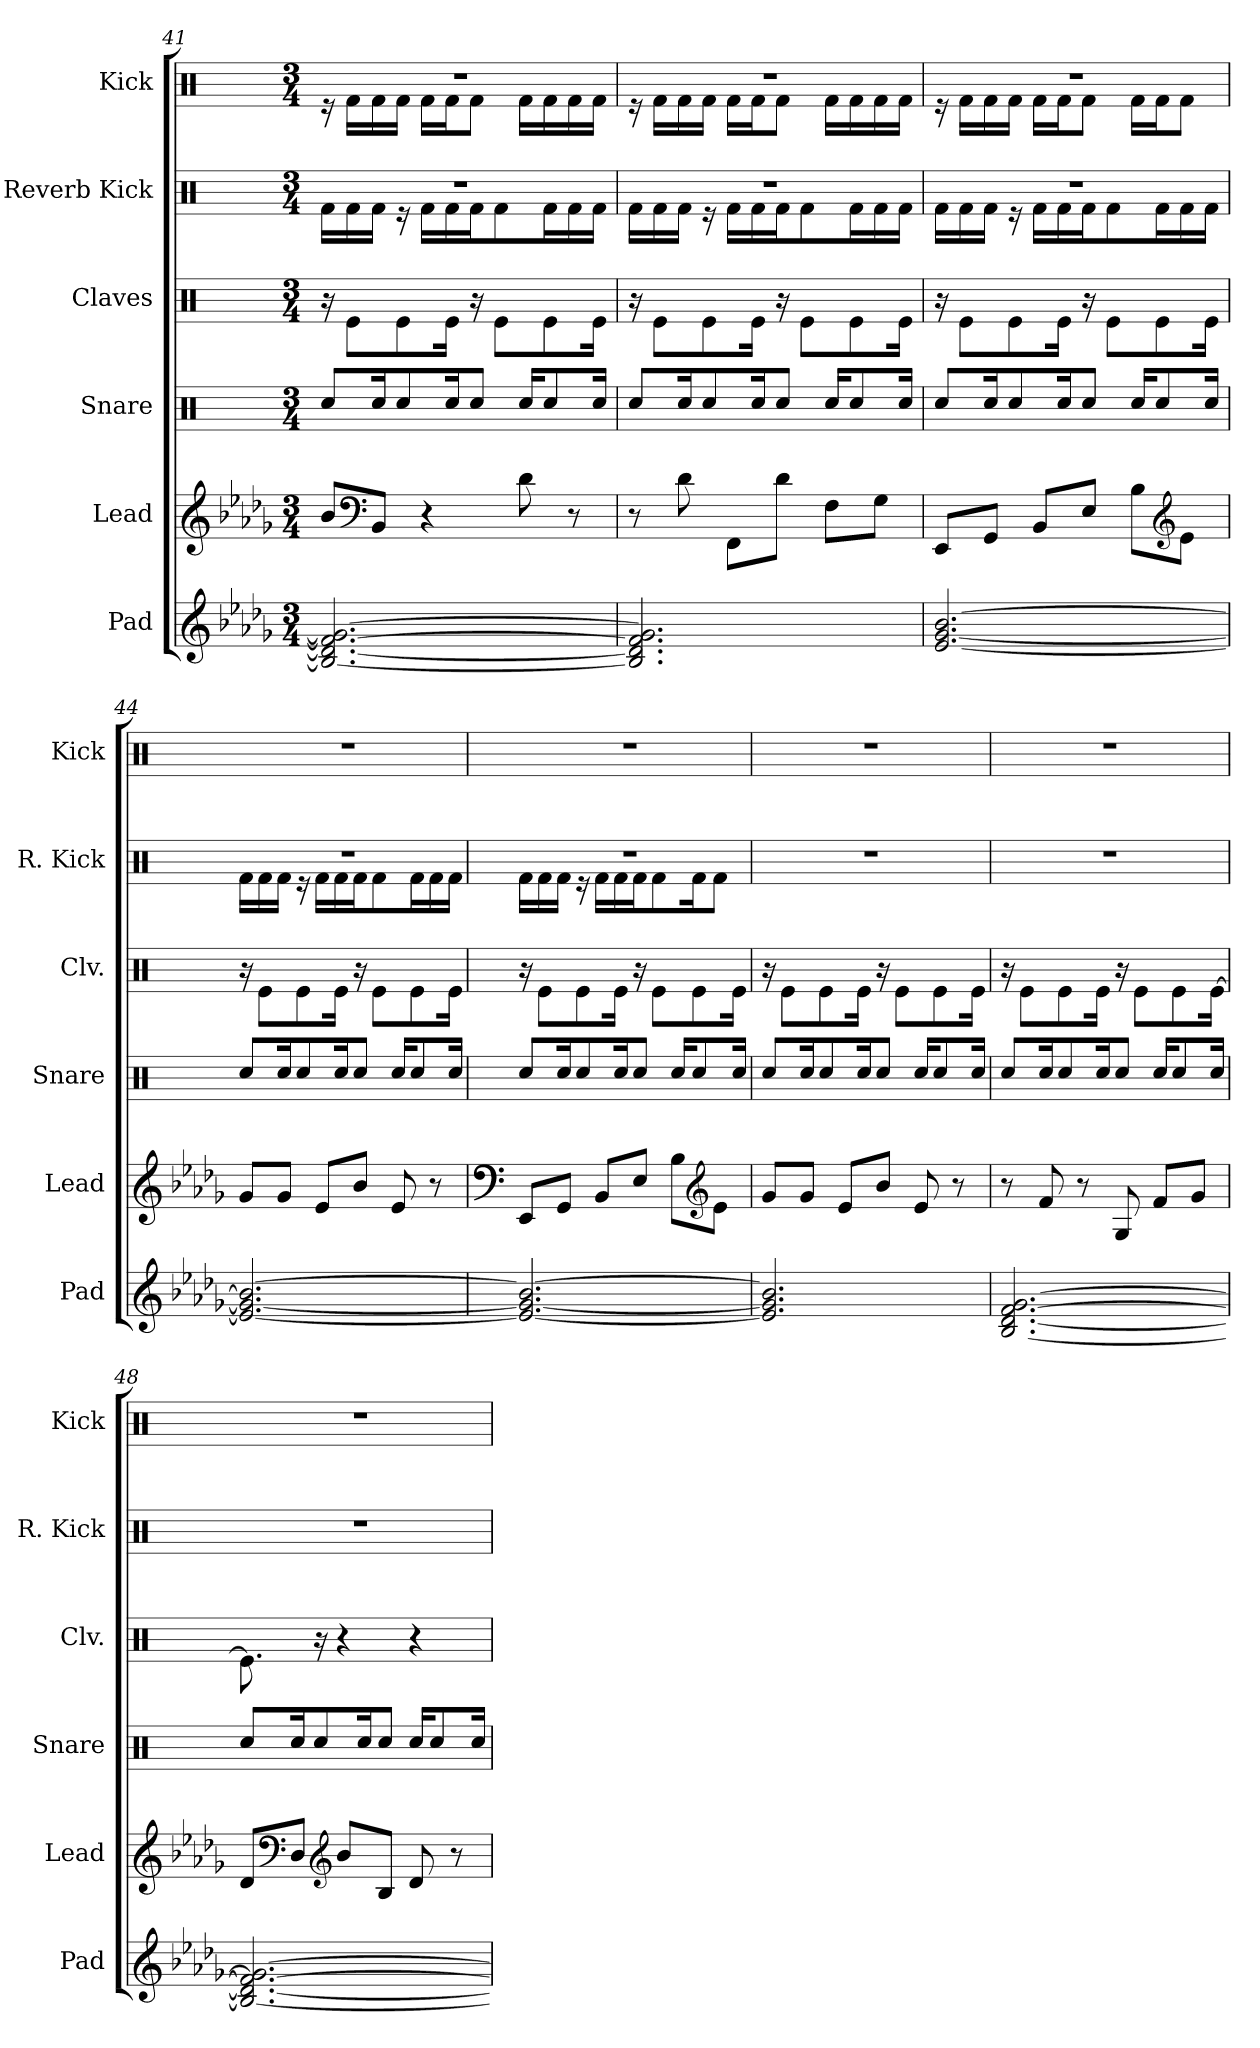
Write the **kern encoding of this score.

**kern	**kern	**kern	**kern	**kern	**kern
*part6	*part5	*part4	*part3	*part2	*part1
*staff6	*staff5	*staff4	*staff3	*staff2	*staff1
*I"Pad	*I"Lead	*I"Snare	*I"Claves	*I"Reverb Kick	*I"Kick
*I'Pad	*I'Lead	*I'Snare	*I'Clv.	*I'R. Kick	*I'Kick
*clefG2	*clefG2	*clefX	*clefX	*clefX	*clefX
*k[b-e-a-d-g-]	*k[b-e-a-d-g-]	*k[]	*k[]	*k[]	*k[]
*M3/4	*M3/4	*M3/4	*M3/4	*M3/4	*M3/4
=41	=41	=41	=41	=41	=41
*	*	*	*	*^	*^
2.B-/_ 2.d-/_ 2.f/_ 2.g-/_	8b-/L	8Rcc/L	16r	2.r	16Rf\LL	2.r	16r
.	.	.	8Re\L	.	16Rf\	.	16Rf\LL
*	*clefF4	*	*	*	*	*	*
.	8BB-/J	16Rcc/K	.	.	16Rf\JJ	.	16Rf\
.	.	8Rcc/	8Re\	.	16r	.	16Rf\JJ
.	4r	.	.	.	16Rf\LL	.	16Rf\LL
.	.	16Rcc/K	16Re\Jk	.	16Rf\	.	16Rf\J
.	.	8Rcc/J	16r	.	16Rf\J	.	8Rf\J
.	.	.	8Re\L	.	8Rf\	.	.
.	8d-\	16Rcc/KL	.	.	.	.	16Rf\LL
.	.	8Rcc/	8Re\	.	16Rf\L	.	16Rf\
.	8r	.	.	.	16Rf\	.	16Rf\
.	.	16Rcc/Jk	16Re\Jk	.	16Rf\JJ	.	16Rf\JJ
=42	=42	=42	=42	=42	=42	=42	=42
2.B-/] 2.d-/] 2.f/] 2.g-/]	8r	8Rcc/L	16r	2.r	16Rf\LL	2.r	16r
.	.	.	8Re\L	.	16Rf\	.	16Rf\LL
.	8d-\	16Rcc/K	.	.	16Rf\JJ	.	16Rf\
.	.	8Rcc/	8Re\	.	16r	.	16Rf\JJ
.	8FF\L	.	.	.	16Rf\LL	.	16Rf\LL
.	.	16Rcc/K	16Re\Jk	.	16Rf\	.	16Rf\J
.	8d-\J	8Rcc/J	16r	.	16Rf\J	.	8Rf\J
.	.	.	8Re\L	.	8Rf\	.	.
.	8F\L	16Rcc/KL	.	.	.	.	16Rf\LL
.	.	8Rcc/	8Re\	.	16Rf\L	.	16Rf\
.	8G-\J	.	.	.	16Rf\	.	16Rf\
.	.	16Rcc/Jk	16Re\Jk	.	16Rf\JJ	.	16Rf\JJ
!!LO:PB:g=z	!!
=43	=43	=43	=43	=43	=43	=43	=43
[2.e-/ [2.g-/ [2.b-/	8EE-/L	8Rcc/L	16r	2.r	16Rf\LL	2.r	16r
.	.	.	8Re\L	.	16Rf\	.	16Rf\LL
.	8GG-/J	16Rcc/K	.	.	16Rf\JJ	.	16Rf\
.	.	8Rcc/	8Re\	.	16r	.	16Rf\JJ
.	8BB-/L	.	.	.	16Rf\LL	.	16Rf\LL
.	.	16Rcc/K	16Re\Jk	.	16Rf\	.	16Rf\J
.	8E-/J	8Rcc/J	16r	.	16Rf\J	.	8Rf\J
.	.	.	8Re\L	.	8Rf\	.	.
.	8B-\L	16Rcc/KL	.	.	.	.	16Rf\LL
.	.	8Rcc/	8Re\	.	16Rf\L	.	16Rf\J
*	*clefG2	*	*	*	*	*	*
.	8e-\J	.	.	.	16Rf\	.	8Rf\J
.	.	16Rcc/Jk	16Re\Jk	.	16Rf\JJ	.	.
*	*	*	*	*	*	*v	*v
=44	=44	=44	=44	=44	=44	=44
2.e-/_ 2.g-/_ 2.b-/_	8g-/L	8Rcc/L	16r	2.r	16Rf\LL	2.r
.	.	.	8Re\L	.	16Rf\	.
.	8g-/J	16Rcc/K	.	.	16Rf\JJ	.
.	.	8Rcc/	8Re\	.	16r	.
.	8e-/L	.	.	.	16Rf\LL	.
.	.	16Rcc/K	16Re\Jk	.	16Rf\	.
.	8b-/J	8Rcc/J	16r	.	16Rf\J	.
.	.	.	8Re\L	.	8Rf\	.
.	8e-/	16Rcc/KL	.	.	.	.
.	.	8Rcc/	8Re\	.	16Rf\L	.
.	8r	.	.	.	16Rf\	.
.	.	16Rcc/Jk	16Re\Jk	.	16Rf\JJ	.
=45	=45	=45	=45	=45	=45	=45
*	*clefF4	*	*	*	*	*
2.e-/_ 2.g-/_ 2.b-/_	8EE-/L	8Rcc/L	16r	2.r	16Rf\LL	2.r
.	.	.	8Re\L	.	16Rf\	.
.	8GG-/J	16Rcc/K	.	.	16Rf\JJ	.
.	.	8Rcc/	8Re\	.	16r	.
.	8BB-/L	.	.	.	16Rf\LL	.
.	.	16Rcc/K	16Re\Jk	.	16Rf\	.
.	8E-/J	8Rcc/J	16r	.	16Rf\J	.
.	.	.	8Re\L	.	8Rf\	.
.	8B-\L	16Rcc/KL	.	.	.	.
.	.	8Rcc/	8Re\	.	16Rf\K	.
*	*clefG2	*	*	*	*	*
.	8e-\J	.	.	.	8Rf\J	.
.	.	16Rcc/Jk	16Re\Jk	.	.	.
*	*	*	*	*v	*v	*
!!LO:LB:g=z
=46	=46	=46	=46	=46	=46
2.e-/] 2.g-/] 2.b-/]	8g-/L	8Rcc/L	16r	2.r	2.r
.	.	.	8Re\L	.	.
.	8g-/J	16Rcc/K	.	.	.
.	.	8Rcc/	8Re\	.	.
.	8e-/L	.	.	.	.
.	.	16Rcc/K	16Re\Jk	.	.
.	8b-/J	8Rcc/J	16r	.	.
.	.	.	8Re\L	.	.
.	8e-/	16Rcc/KL	.	.	.
.	.	8Rcc/	8Re\	.	.
.	8r	.	.	.	.
.	.	16Rcc/Jk	16Re\Jk	.	.
=47	=47	=47	=47	=47	=47
[2.B-/ [2.d-/ [2.f/ [2.g-/	8r	8Rcc/L	16r	2.r	2.r
.	.	.	8Re\L	.	.
.	8f/	16Rcc/K	.	.	.
.	.	8Rcc/	8Re\	.	.
.	8r	.	.	.	.
.	.	16Rcc/K	16Re\Jk	.	.
.	8G-/	8Rcc/J	16r	.	.
.	.	.	8Re\L	.	.
.	8f/L	16Rcc/KL	.	.	.
.	.	8Rcc/	8Re\	.	.
.	8g-/J	.	.	.	.
.	.	16Rcc/Jk	[16Re\Jk	.	.
=48	=48	=48	=48	=48	=48
2.B-/_ 2.d-/_ 2.f/_ 2.g-/_	8d-/L	8Rcc/L	8.Re\]	2.r	2.r
*	*clefF4	*	*	*	*
.	8D-/J	16Rcc/K	.	.	.
.	.	8Rcc/	16r	.	.
*	*clefG2	*	*	*	*
.	8b-/L	.	4r	.	.
.	.	16Rcc/K	.	.	.
.	8B-/J	8Rcc/J	.	.	.
.	8d-/	16Rcc/KL	4r	.	.
.	.	8Rcc/	.	.	.
.	8r	.	.	.	.
.	.	16Rcc/Jk	.	.	.
=	=	=	=	=	=
*-	*-	*-	*-	*-	*-
